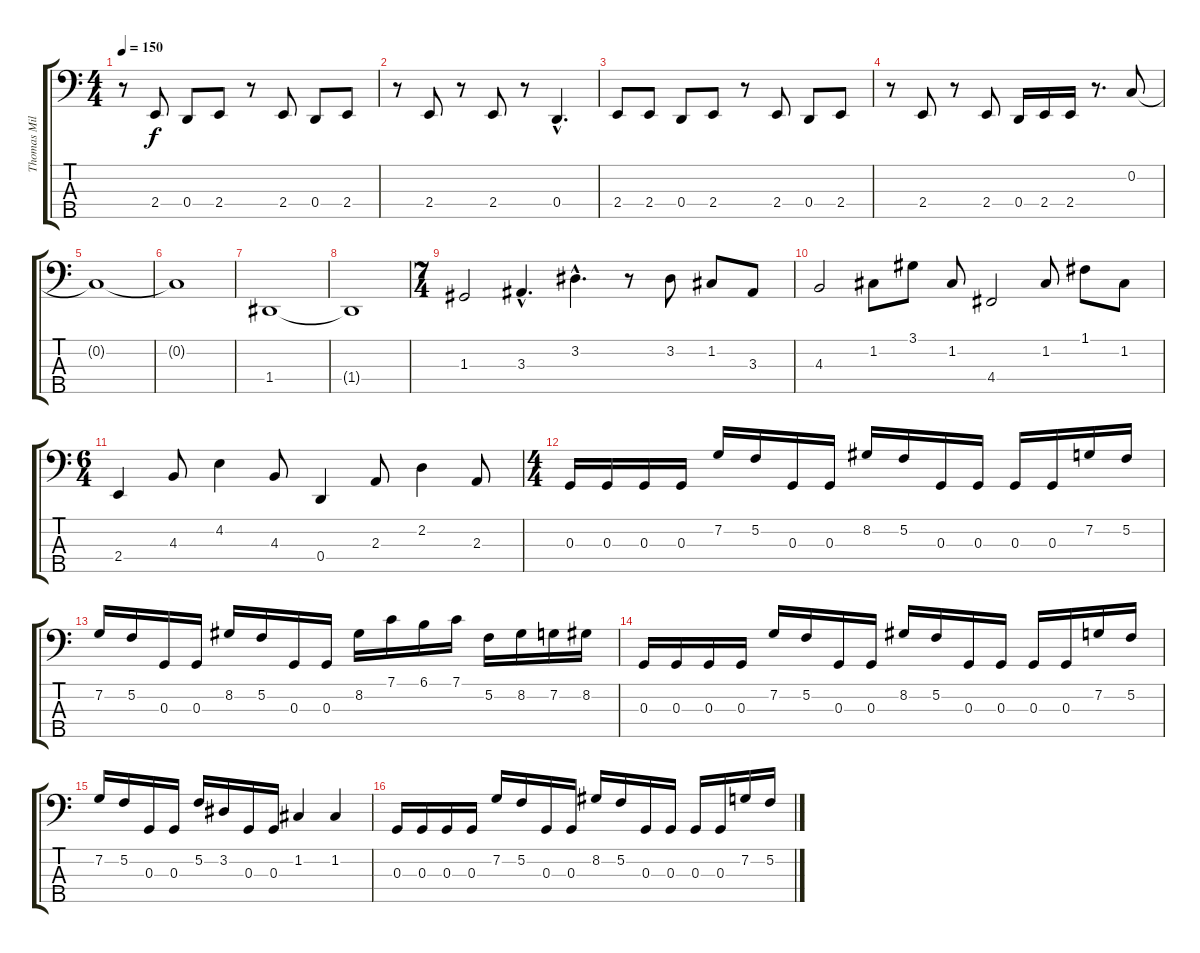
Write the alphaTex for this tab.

\track ("Thomas Miller" "Thomas Mil") {instrument electricbassfinger}
\staff {score tabs}
\tuning (F2 C2 G1 D1 A0) {hide}
\ts (4 4)
\tempo 150
\clef f4
\ks c
r.8{dy f} 2.4.8 0.4.8 2.4.8 r.8 2.4.8 0.4.8 2.4.8 |
r.8 2.4.8 r.8 2.4.8 r.8 0.4{hac}.4{d} |
2.4.8 2.4.8 0.4.8 2.4.8 r.8 2.4.8 0.4.8 2.4.8 |
r.8 2.4.8 r.8 2.4.8 0.4.16 2.4.16 2.4.16 r.8{d} 0.2.8 |
0.2{t}.1 |
0.2{t}.1 |
1.4.1 |
1.4{t}.1 |
\ts (7 4)
1.3.2 3.3{hac}.4{d} 3.2{hac}.4{d} r.8 3.2.8 1.2.8 3.3.8 |
4.3.2 1.2.8 3.1.8 1.2.8 4.4.2 1.2.8 1.1.8 1.2.8 |
\ts (6 4)
2.4.4 4.3.8 4.2.4 4.3.8 0.4.4 2.3.8 2.2.4 2.3.8 |
\ts (4 4)
0.3.16{volume 16 balance 8} 0.3.16 0.3.16 0.3.16 7.2.16 5.2.16 0.3.16 0.3.16 8.2.16 5.2.16 0.3.16 0.3.16 0.3.16 0.3.16 7.2.16 5.2.16 |
7.2.16 5.2.16 0.3.16 0.3.16 8.2.16 5.2.16 0.3.16 0.3.16 8.2.16 7.1.16 6.1.16 7.1.16 5.2.16 8.2.16 7.2.16 8.2.16 |
0.3.16{volume 16 balance 8} 0.3.16 0.3.16 0.3.16 7.2.16 5.2.16 0.3.16 0.3.16 8.2.16 5.2.16 0.3.16 0.3.16 0.3.16 0.3.16 7.2.16 5.2.16 |
7.2.16 5.2.16 0.3.16 0.3.16 5.2.16 3.2.16 0.3.16 0.3.16 1.2.4 1.2.4 |
0.3.16{volume 16 balance 8} 0.3.16 0.3.16 0.3.16 7.2.16 5.2.16 0.3.16 0.3.16 8.2.16 5.2.16 0.3.16 0.3.16 0.3.16 0.3.16 7.2.16 5.2.16
